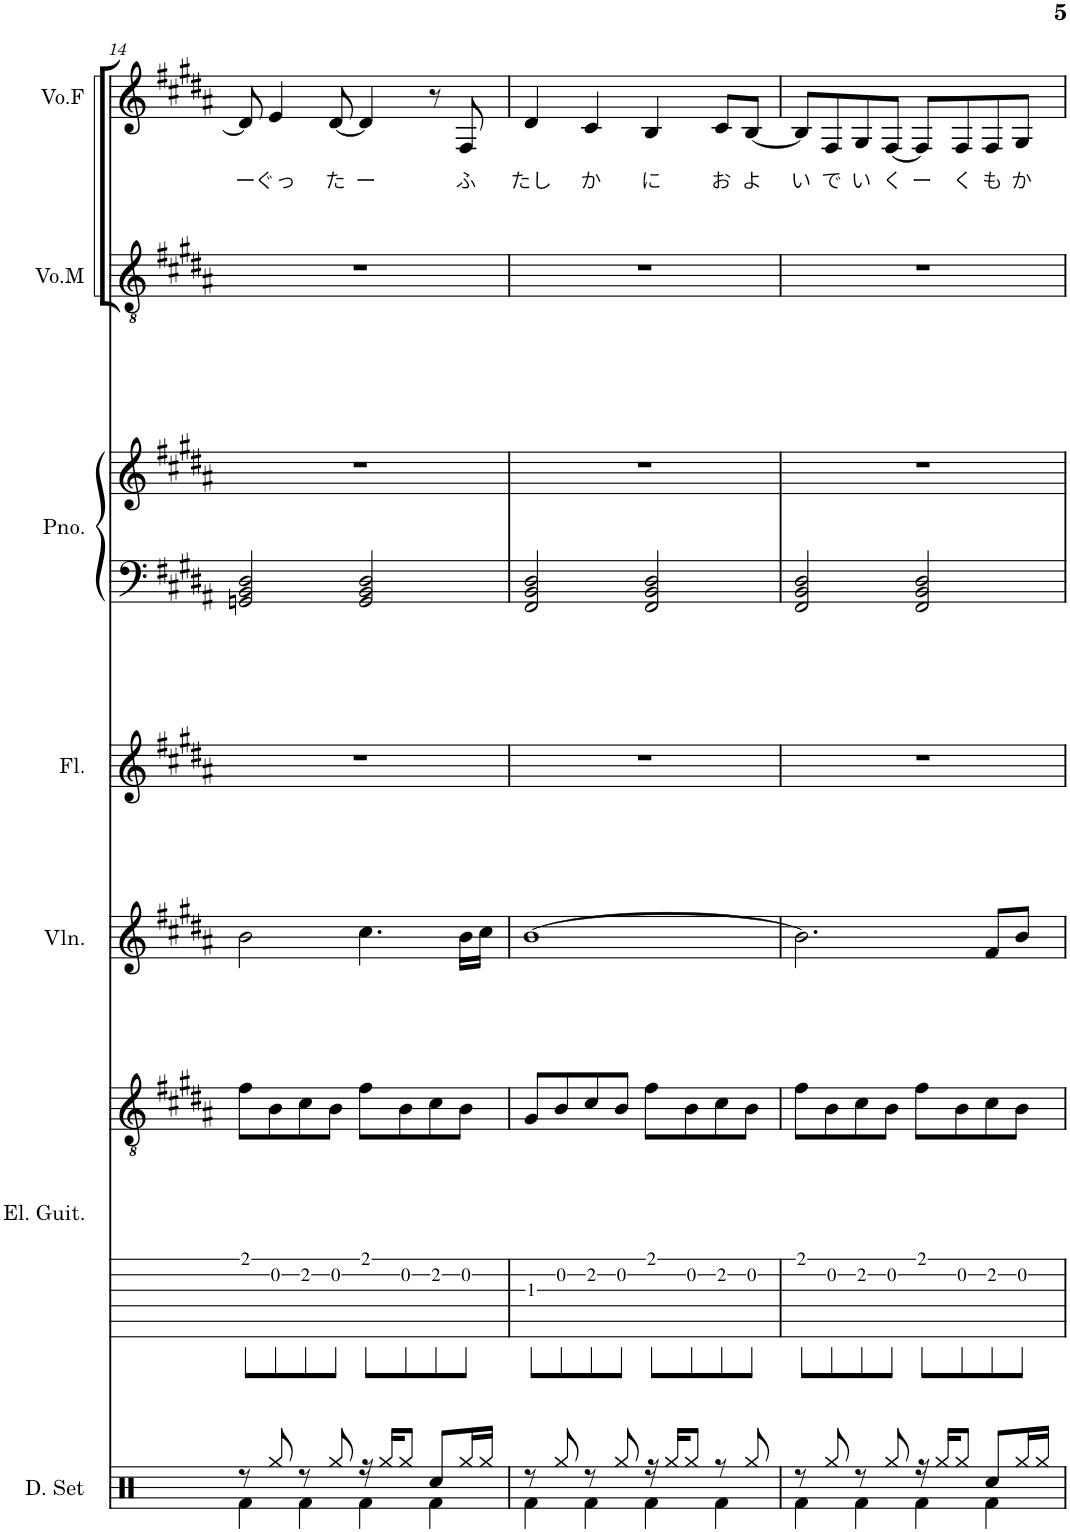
**kern	**kern	**kern	**kern	**kern	**kern	**kern	**kern	**kern	**text
*part7	*part6	*part6	*part5	*part4	*part3	*part3	*part2	*part1	*part1
*staff9	*staff8	*staff7	*staff6	*staff5	*staff4	*staff3	*staff2	*staff1	*staff1
*I"ドラムセット	*I"エレキギター	*	*I"ヴァイオリン	*I"フルート	*I"ピアノ	*	*I"ボーカル　男声	*I"ボーカル　女声	*
!!LO:PB:g=z
*clefX	*	*clefGv2	*clefG2	*clefG2	*clefF4	*clefG2	*clefGv2	*clefG2	*
*k[]	*k[f#c#g#d#a#]	*k[f#c#g#d#a#]	*k[f#c#g#d#a#]	*k[f#c#g#d#a#]	*k[f#c#g#d#a#]	*k[f#c#g#d#a#]	*k[f#c#g#d#a#]	*k[f#c#g#d#a#]	*
*M4/4	*M4/4	*M4/4	*M4/4	*M4/4	*M4/4	*M4/4	*M4/4	*M4/4	*
=14	=14	=14	=14	=14	=14	=14	=14	=14	=14
*^	*	*	*	*	*	*	*	*	*
!	!	!	!	!	!	!	!	!	!	!LO:LY:b
8r	4Rf\	8f#\L	8f#\L	2b\	1r	2GGn/ 2BB/ 2D#/	1r	1r	8d#/]	ー
!	!	!	!	!	!	!	!	!	!	!LO:LY:b
8Rgg/	.	8B\	8B\	.	.	.	.	.	4e/	ぐっ
8r	4Rf\	8c#\	8c#\	.	.	.	.	.	.	.
!	!	!	!	!	!	!	!	!	!	!LO:LY:b
8Rgg/	.	8B\J	8B\J	.	.	.	.	.	[8d#/	た
!	!	!	!	!	!	!	!	!	!	!LO:LY:b
16r	4Rf\	8f#\L	8f#\L	4.cc#\	.	2GG/ 2BB/ 2D#/	.	.	4d#/]	ー
16Rgg/KL	.	.	.	.	.	.	.	.	.	.
8Rgg/J	.	8B\	8B\	.	.	.	.	.	.	.
8Rcc/L	4Rf\	8c#\	8c#\	.	.	.	.	.	8r	.
!	!	!	!	!	!	!	!	!	!	!LO:LY:b
16Rgg/L	.	8B\J	8B\J	16b\LL	.	.	.	.	8F#/	ふ
16Rgg/JJ	.	.	.	16cc#\JJ	.	.	.	.	.	.
=15	=15	=15	=15	=15	=15	=15	=15	=15	=15	=15
!	!	!	!	!	!	!	!	!	!	!LO:LY:b
8r	4Rf\	8G#\L	8G#/L	[1b	1r	2FF#/ 2BB/ 2D#/	1r	1r	4d#/	たし
8Rgg/	.	8B\	8B/	.	.	.	.	.	.	.
!	!	!	!	!	!	!	!	!	!	!LO:LY:b
8r	4Rf\	8c#\	8c#/	.	.	.	.	.	4c#/	か
8Rgg/	.	8B\J	8B/J	.	.	.	.	.	.	.
!	!	!	!	!	!	!	!	!	!	!LO:LY:b
16r	4Rf\	8f#\L	8f#\L	.	.	2FF#/ 2BB/ 2D#/	.	.	4B/	に
16Rgg/KL	.	.	.	.	.	.	.	.	.	.
8Rgg/J	.	8B\	8B\	.	.	.	.	.	.	.
!	!	!	!	!	!	!	!	!	!	!LO:LY:b
8r	4Rf\	8c#\	8c#\	.	.	.	.	.	8c#/L	お
!	!	!	!	!	!	!	!	!	!	!LO:LY:b
8Rgg/	.	8B\J	8B\J	.	.	.	.	.	[8B/J	よ
=16	=16	=16	=16	=16	=16	=16	=16	=16	=16	=16
!	!	!	!	!	!	!	!	!	!	!LO:LY:b
8r	4Rf\	8f#\L	8f#\L	2.b\]	1r	2FF#/ 2BB/ 2D#/	1r	1r	8B/L]	い
!	!	!	!	!	!	!	!	!	!	!LO:LY:b
8Rgg/	.	8B\	8B\	.	.	.	.	.	8F#/	で
!	!	!	!	!	!	!	!	!	!	!LO:LY:b
8r	4Rf\	8c#\	8c#\	.	.	.	.	.	8G#/	い
!	!	!	!	!	!	!	!	!	!	!LO:LY:b
8Rgg/	.	8B\J	8B\J	.	.	.	.	.	[8F#/J	く
!	!	!	!	!	!	!	!	!	!	!LO:LY:b
16r	4Rf\	8f#\L	8f#\L	.	.	2FF#/ 2BB/ 2D#/	.	.	8F#/L]	ー
16Rgg/KL	.	.	.	.	.	.	.	.	.	.
!	!	!	!	!	!	!	!	!	!	!LO:LY:b
8Rgg/J	.	8B\	8B\	.	.	.	.	.	8F#/	く
!	!	!	!	!	!	!	!	!	!	!LO:LY:b
8Rcc/L	4Rf\	8c#\	8c#\	8f#/L	.	.	.	.	8F#/	も
!	!	!	!	!	!	!	!	!	!	!LO:LY:b
16Rgg/L	.	8B\J	8B\J	8b/J	.	.	.	.	8G#/J	か
16Rgg/JJ	.	.	.	.	.	.	.	.	.	.
*v	*v	*	*	*	*	*	*	*	*	*
=	=	=	=	=	=	=	=	=	=
*-	*-	*-	*-	*-	*-	*-	*-	*-	*-
